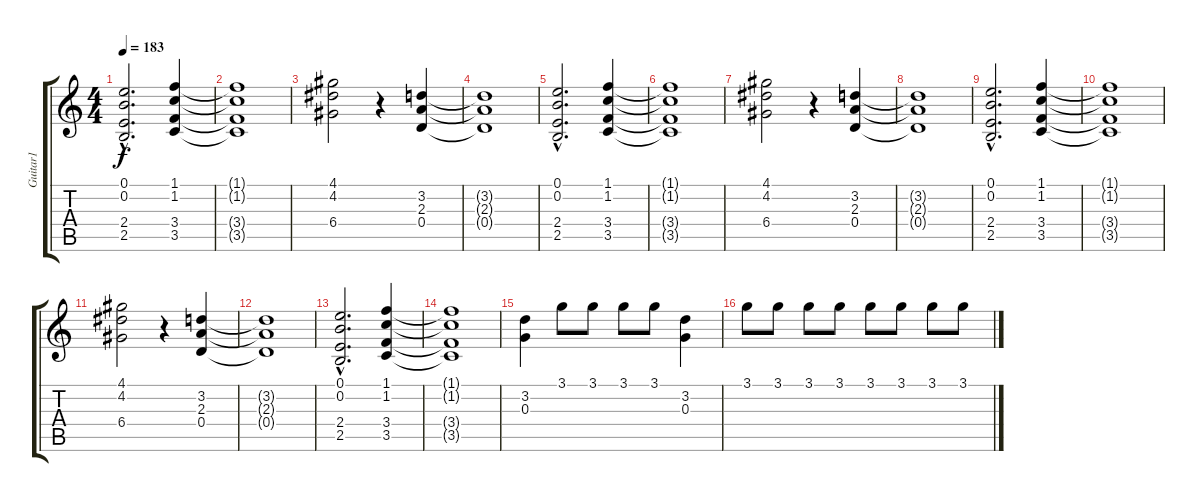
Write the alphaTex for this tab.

\track ("Guitar1" "Guitar1") {instrument overdrivenguitar}
\staff {score tabs}
\tuning (E4 B3 G3 D3 A2 E2) {hide}
\ts (4 4)
\tempo 183
\clef g2
\ks c
(0.1{hac} 0.2{hac} 2.4{hac} 2.5{hac}).2{d dy f} (1.1 1.2 3.4 3.5).4 |
(1.1{t} 1.2{t} 3.4{t} 3.5{t}).1 |
(4.1 4.2 6.4).2 r.4 (3.2 2.3 0.4).4 |
(3.2{t} 2.3{t} 0.4{t}).1 |
(0.1{hac} 0.2{hac} 2.4{hac} 2.5{hac}).2{d} (1.1 1.2 3.4 3.5).4 |
(1.1{t} 1.2{t} 3.4{t} 3.5{t}).1 |
(4.1 4.2 6.4).2 r.4 (3.2 2.3 0.4).4 |
(3.2{t} 2.3{t} 0.4{t}).1 |
(0.1{hac} 0.2{hac} 2.4{hac} 2.5{hac}).2{d} (1.1 1.2 3.4 3.5).4 |
(1.1{t} 1.2{t} 3.4{t} 3.5{t}).1 |
(4.1 4.2 6.4).2 r.4 (3.2 2.3 0.4).4 |
(3.2{t} 2.3{t} 0.4{t}).1 |
(0.1{hac} 0.2{hac} 2.4{hac} 2.5{hac}).2{d} (1.1 1.2 3.4 3.5).4 |
(1.1{t} 1.2{t} 3.4{t} 3.5{t}).1 |
(3.2 0.3).4 3.1.8 3.1.8 3.1.8 3.1.8 (3.2 0.3).4 |
3.1.8 3.1.8 3.1.8 3.1.8 3.1.8 3.1.8 3.1.8 3.1.8
